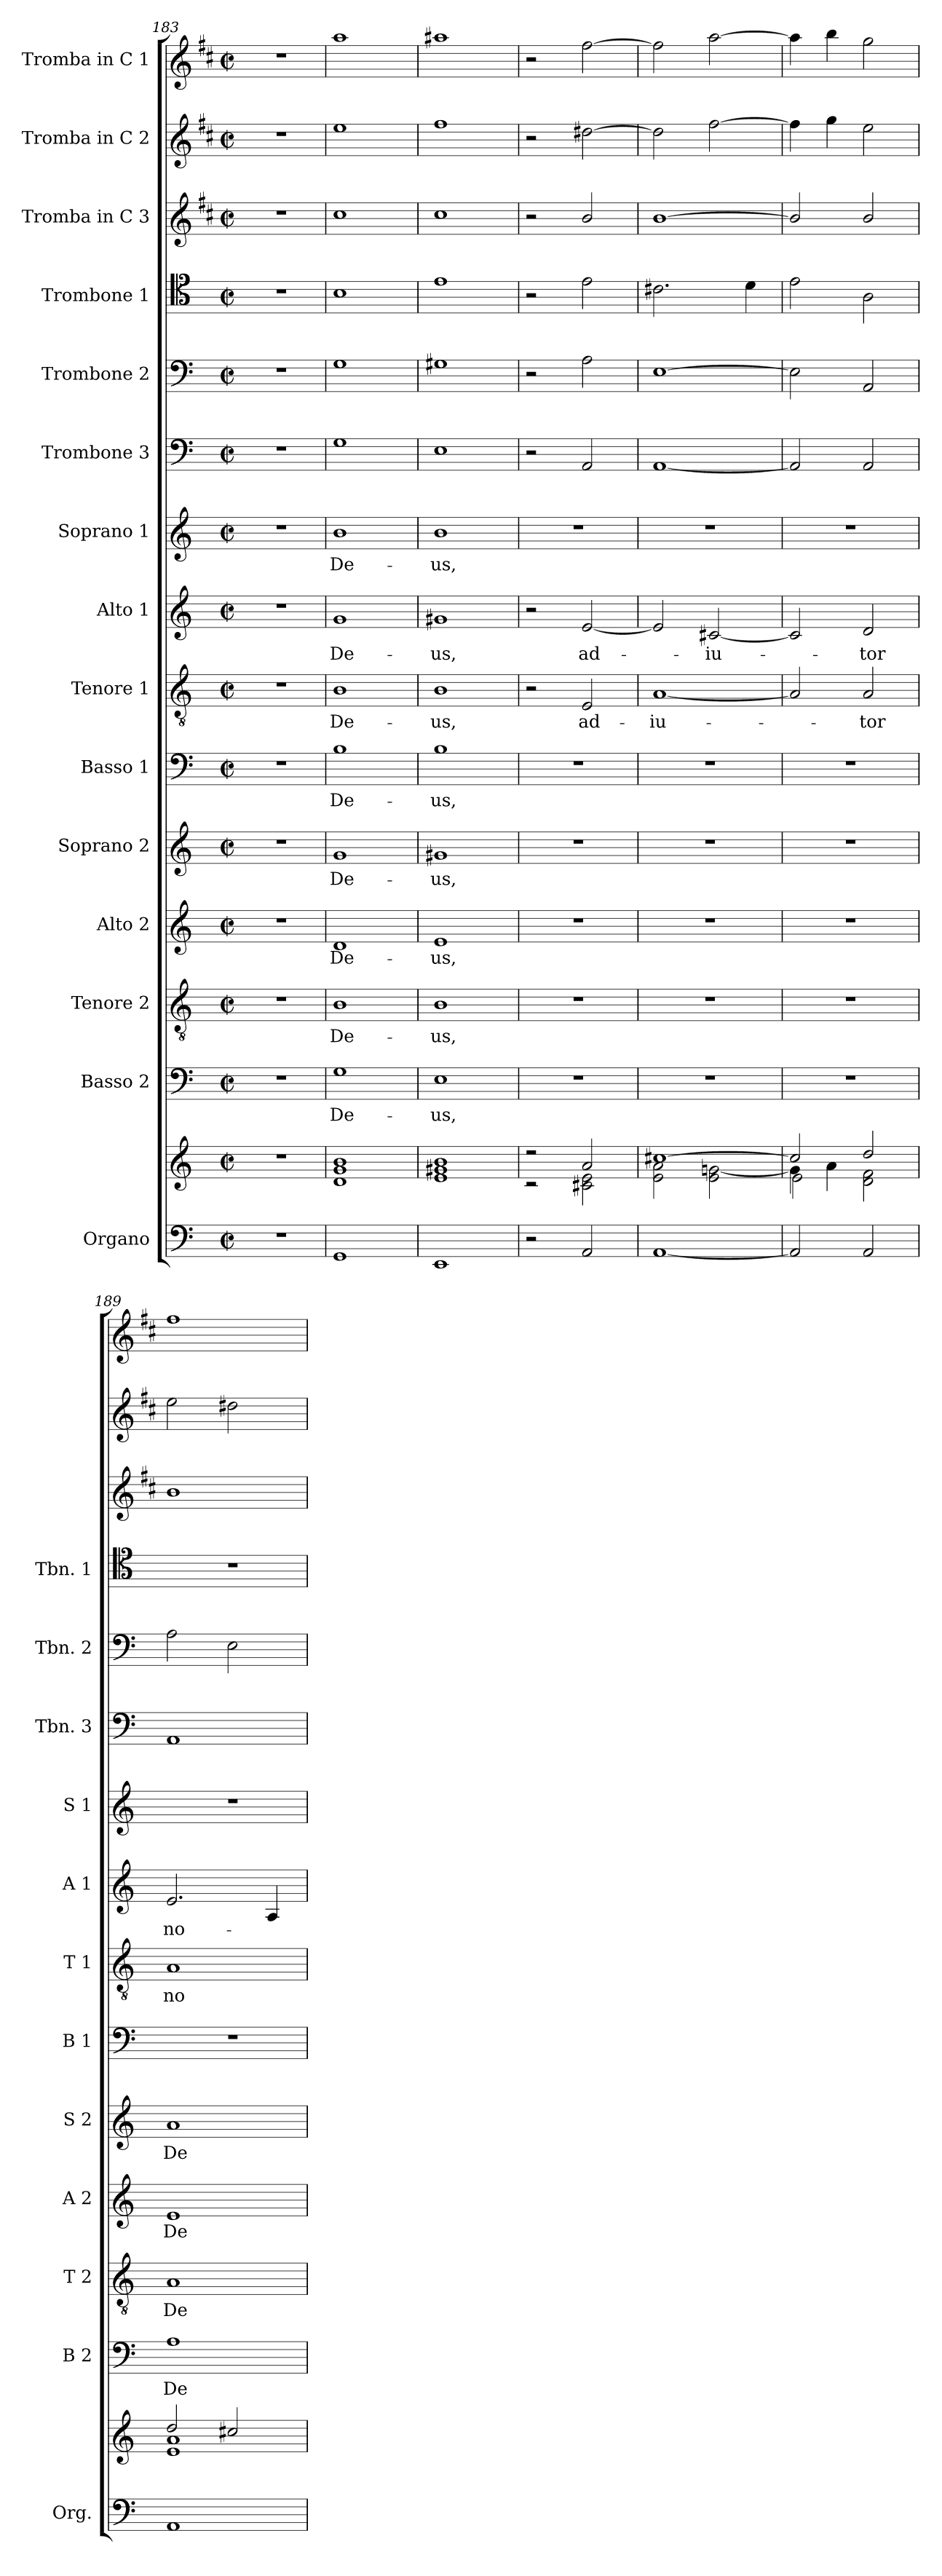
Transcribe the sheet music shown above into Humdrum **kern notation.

**kern	**kern	**kern	**text	**kern	**text	**kern	**text	**kern	**text	**kern	**text	**kern	**text	**kern	**text	**kern	**text	**kern	**kern	**kern	**kern	**kern	**kern
*part15	*part15	*part14	*part14	*part13	*part13	*part12	*part12	*part11	*part11	*part10	*part10	*part9	*part9	*part8	*part8	*part7	*part7	*part6	*part5	*part4	*part3	*part2	*part1
*staff16	*staff15	*staff14	*staff14	*staff13	*staff13	*staff12	*staff12	*staff11	*staff11	*staff10	*staff10	*staff9	*staff9	*staff8	*staff8	*staff7	*staff7	*staff6	*staff5	*staff4	*staff3	*staff2	*staff1
*I"Organo	*	*I"Basso 2	*	*I"Tenore 2	*	*I"Alto 2	*	*I"Soprano 2	*	*I"Basso 1	*	*I"Tenore 1	*	*I"Alto 1	*	*I"Soprano 1	*	*I"Trombone 3	*I"Trombone 2	*I"Trombone 1	*I"Tromba in C 3	*I"Tromba in C 2	*I"Tromba in C 1
*I'Org.	*	*I'B 2	*	*I'T 2	*	*I'A 2	*	*I'S 2	*	*I'B 1	*	*I'T 1	*	*I'A 1	*	*I'S 1	*	*I'Tbn. 3	*I'Tbn. 2	*I'Tbn. 1	*	*	*
*clefF4	*clefG2	*clefF4	*	*clefGv2	*	*clefG2	*	*clefG2	*	*clefF4	*	*clefGv2	*	*clefG2	*	*clefG2	*	*clefF4	*clefF4	*clefC4	*clefG2	*clefG2	*clefG2
*	*	*	*	*	*	*	*	*	*	*	*	*	*	*	*	*	*	*	*	*	*ITrd1c2	*ITrd1c2	*ITrd1c2
*k[]	*k[]	*k[]	*	*k[]	*	*k[]	*	*k[]	*	*k[]	*	*k[]	*	*k[]	*	*k[]	*	*k[]	*k[]	*k[]	*k[]	*k[]	*k[]
*a:	*a:	*a:	*	*a:	*	*a:	*	*a:	*	*a:	*	*a:	*	*a:	*	*a:	*	*a:	*a:	*a:	*a:	*a:	*a:
*M2/2	*M2/2	*M2/2	*	*M2/2	*	*M2/2	*	*M2/2	*	*M2/2	*	*M2/2	*	*M2/2	*	*M2/2	*	*M2/2	*M2/2	*M2/2	*M2/2	*M2/2	*M2/2
*met(c|)	*met(c|)	*met(c|)	*	*met(c|)	*	*met(c|)	*	*met(c|)	*	*met(c|)	*	*met(c|)	*	*met(c|)	*	*met(c|)	*	*met(c|)	*met(c|)	*met(c|)	*met(c|)	*met(c|)	*met(c|)
=183	=183	=183	=183	=183	=183	=183	=183	=183	=183	=183	=183	=183	=183	=183	=183	=183	=183	=183	=183	=183	=183	=183	=183
1r	1r	1r	.	1r	.	1r	.	1r	.	1r	.	1r	.	1r	.	1r	.	1r	1r	1r	1r	1r	1r
=184	=184	=184	=184	=184	=184	=184	=184	=184	=184	=184	=184	=184	=184	=184	=184	=184	=184	=184	=184	=184	=184	=184	=184
1GG	1d 1g 1b	1G	De-	1B	De-	1d	De-	1g	De-	1B	De-	1B	De-	1g	De-	1b	De-	1G	1G	1B	1b	1dd	1gg
=185	=185	=185	=185	=185	=185	=185	=185	=185	=185	=185	=185	=185	=185	=185	=185	=185	=185	=185	=185	=185	=185	=185	=185
1EE	1e 1g#X 1b	1E	-us,	1B	-us,	1e	-us,	1g#X	-us,	1B	-us,	1B	-us,	1g#X	-us,	1b	-us,	1E	1G#X	1e	1b	1ee	1gg#X
=186	=186	=186	=186	=186	=186	=186	=186	=186	=186	=186	=186	=186	=186	=186	=186	=186	=186	=186	=186	=186	=186	=186	=186
*	*^	*	*	*	*	*	*	*	*	*	*	*	*	*	*	*	*	*	*	*	*	*	*
2r	2r	2r	1r	.	1r	.	1r	.	1r	.	1r	.	2r	.	2r	.	1r	.	2r	2r	2r	2r	2r	2r
2AA/	2a/	2c#X\ 2e\	.	.	.	.	.	.	.	.	.	.	2E/	ad-	[2e/	ad-	.	.	2AA/	2A\	2e\	2a/	[2cc#X\	[2ee\
=187	=187	=187	=187	=187	=187	=187	=187	=187	=187	=187	=187	=187	=187	=187	=187	=187	=187	=187	=187	=187	=187	=187	=187	=187
[1AA	[>1cc#X	2e\ 2a\	1r	.	1r	.	1r	.	1r	.	1r	.	[1A	-iu-	2e/]	.	1r	.	[1AA	[1E	2.c#X\	[1a	2cc#\]	2ee\]
.	.	2e\ [<2gn\	.	.	.	.	.	.	.	.	.	.	.	.	[2c#X/	-iu-	.	.	.	.	.	.	[2ee\	[2gg\
.	.	.	.	.	.	.	.	.	.	.	.	.	.	.	.	.	.	.	.	.	4d\	.	.	.
=188	=188	=188	=188	=188	=188	=188	=188	=188	=188	=188	=188	=188	=188	=188	=188	=188	=188	=188	=188	=188	=188	=188	=188	=188
*	*	*^	*	*	*	*	*	*	*	*	*	*	*	*	*	*	*	*	*	*	*	*	*	*
2AA/]	2cc#/]	4g\]	2e\	1r	.	1r	.	1r	.	1r	.	1r	.	2A/]	.	2c#/]	.	1r	.	2AA/]	2E\]	2e\	2a/]	4ee\]	4gg\]
.	.	4a\	.	.	.	.	.	.	.	.	.	.	.	.	.	.	.	.	.	.	.	.	.	4ff\	4aa\
2AA/	2dd/	2d\ 2f\	2ryy	.	.	.	.	.	.	.	.	.	.	2A/	-tor	2d/	-tor	.	.	2AA/	2AA/	2A\	2a/	2dd\	2ff\
*	*	*v	*v	*	*	*	*	*	*	*	*	*	*	*	*	*	*	*	*	*	*	*	*	*	*
=189	=189	=189	=189	=189	=189	=189	=189	=189	=189	=189	=189	=189	=189	=189	=189	=189	=189	=189	=189	=189	=189	=189	=189	=189
1AA	2dd/	1e 1a	1A	De-	1A	De-	1e	De-	1a	De-	1r	.	1A	no-	2.e/	no-	1r	.	1AA	2A\	1r	1a	2dd\	1ee
.	2cc#X/	.	.	.	.	.	.	.	.	.	.	.	.	.	.	.	.	.	.	2E\	.	.	2cc#X\	.
.	.	.	.	.	.	.	.	.	.	.	.	.	.	.	4A/	.	.	.	.	.	.	.	.	.
*	*v	*v	*	*	*	*	*	*	*	*	*	*	*	*	*	*	*	*	*	*	*	*	*	*
=	=	=	=	=	=	=	=	=	=	=	=	=	=	=	=	=	=	=	=	=	=	=	=
*-	*-	*-	*-	*-	*-	*-	*-	*-	*-	*-	*-	*-	*-	*-	*-	*-	*-	*-	*-	*-	*-	*-	*-
